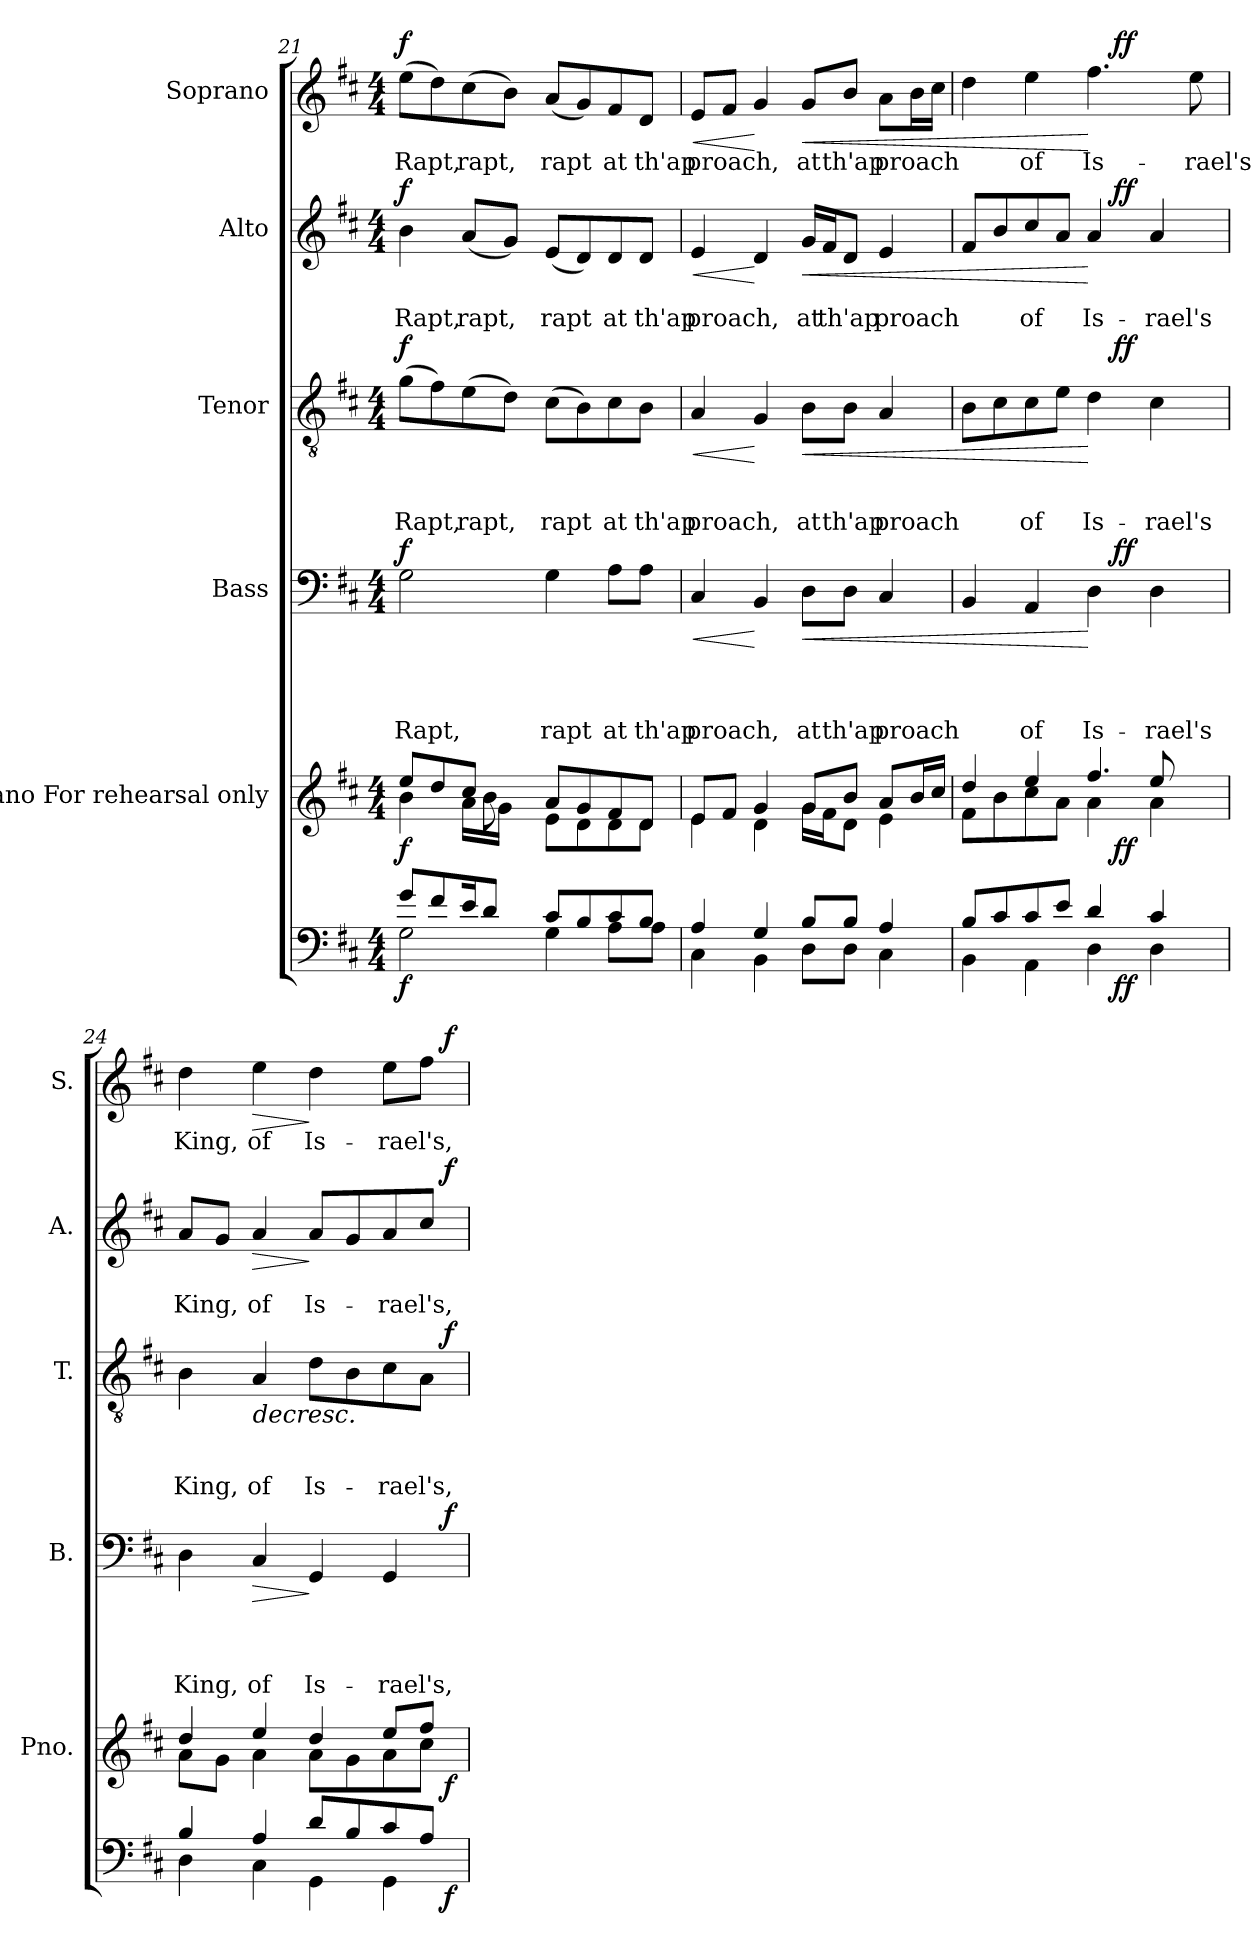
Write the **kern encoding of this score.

**kern	**dynam	**kern	**dynam	**kern	**text	**text	**text	**text	**dynam	**kern	**text	**text	**text	**dynam	**kern	**text	**text	**dynam	**kern	**text	**dynam
*part6	*part6	*part5	*part5	*part4	*part4	*part4	*part4	*part4	*part4	*part3	*part3	*part3	*part3	*part3	*part2	*part2	*part2	*part2	*part1	*part1	*part1
*staff6	*staff6	*staff5	*staff5	*staff4	*staff4	*staff4	*staff4	*staff4	*staff4	*staff3	*staff3	*staff3	*staff3	*staff3	*staff2	*staff2	*staff2	*staff2	*staff1	*staff1	*staff1
*	*	*I"Piano For rehearsal only	*	*I"Bass	*	*	*	*	*	*I"Tenor	*	*	*	*	*I"Alto	*	*	*	*I"Soprano	*	*
*	*	*I'Pno.	*	*I'B.	*	*	*	*	*	*I'T.	*	*	*	*	*I'A.	*	*	*	*I'S.	*	*
!!LO:PB:g=z
*clefF4	*	*clefG2	*	*clefF4	*	*	*	*	*	*clefGv2	*	*	*	*	*clefG2	*	*	*	*clefG2	*	*
*k[f#c#]	*	*k[f#c#]	*	*k[f#c#]	*	*	*	*	*	*k[f#c#]	*	*	*	*	*k[f#c#]	*	*	*	*k[f#c#]	*	*
*D:	*	*D:	*	*D:	*	*	*	*	*	*D:	*	*	*	*	*D:	*	*	*	*D:	*	*
*M4/4	*	*M4/4	*	*M4/4	*	*	*	*	*	*M4/4	*	*	*	*	*M4/4	*	*	*	*M4/4	*	*
=21	=21	=21	=21	=21	=21	=21	=21	=21	=21	=21	=21	=21	=21	=21	=21	=21	=21	=21	=21	=21	=21
*^	*	*^	*	*	*	*	*	*	*	*	*	*	*	*	*	*	*	*	*	*	*
*	*	*	*	*^	*	*	*	*	*	*	*	*	*	*	*	*	*	*	*	*	*	*	*
*	*	*	*	*	*^	*	*	*	*	*	*	*	*	*	*	*	*	*	*	*	*	*	*	*
!	!	!LO:DY:b	!	!	!	!	!LO:DY:b	!	!	!	!	!LO:LY:b	!LO:DY:b	!	!	!	!LO:LY:b	!LO:DY:b	!	!	!LO:LY:b	!LO:DY:b	!	!LO:LY:b	!LO:DY:b
8g/L	2G\	f	8ee/L	4ryy	4b\	2ryy	f	2G\	.	.	.	Rapt,	f	(>8g\L	.	.	Rapt,	f	4b\	.	Rapt,	f	(>8ee\L	Rapt,	f
8f#/	.	.	8dd/	.	.	.	.	.	.	.	.	.	.	8f#\)	.	.	.	.	.	.	.	.	8dd\)	.	.
!	!	!	!	!	!	!	!	!	!	!	!	!	!	!	!	!	!LO:LY:b	!	!	!	!LO:LY:b	!	!	!LO:LY:b	!
16e/k	.	.	8cc#/J	16ryy	16a\LL	.	.	.	.	.	.	.	.	(>8e\	.	.	rapt,	.	(<8a/L	.	rapt,	.	(>8cc#\	rapt,	.
8d/J	.	.	.	8b\	16g\JJ	.	.	.	.	.	.	.	.	.	.	.	.	.	.	.	.	.	.	.	.
.	.	.	2ryy	.	8ryy	.	.	.	.	.	.	.	.	8d\J)	.	.	.	.	8g/J)	.	.	.	8b\J)	.	.
16ryy	.	.	.	2ryy	.	.	.	.	.	.	.	.	.	.	.	.	.	.	.	.	.	.	.	.	.
!	!	!	!	!	!	!	!	!	!	!	!	!LO:LY:b	!	!	!	!	!LO:LY:b	!	!	!	!LO:LY:b	!	!	!LO:LY:b	!
8c#/L	4G\	.	.	.	8a/L	8e\L	.	4G\	.	.	.	rapt	.	(>8c#\L	.	.	rapt	.	(<8e/L	.	rapt	.	(<8a/L	rapt	.
8B/	.	.	.	.	8g/	8d\	.	.	.	.	.	.	.	8B\)	.	.	.	.	8d/)	.	.	.	8g/)	.	.
!	!	!	!	!	!	!	!	!	!	!	!	!LO:LY:b	!	!	!	!	!LO:LY:b	!	!	!	!LO:LY:b	!	!	!LO:LY:b	!
8c#/	8A\L	.	.	.	8f#/	8d\	.	8A\L	.	.	.	at	.	8c#\	.	.	at	.	8d/	.	at	.	8f#/	at	.
!	!	!	!	!	!	!	!	!	!	!	!	!LO:LY:b	!	!	!	!	!LO:LY:b	!	!	!	!LO:LY:b	!	!	!LO:LY:b	!
8B/J	8A\J	.	8ryy	.	8d/J	8d\J	.	8A\J	.	.	.	th'ap-	.	8B\J	.	.	th'ap-	.	8d/J	.	th'ap-	.	8d/J	th'ap-	.
.	.	.	.	16ryy	.	.	.	.	.	.	.	.	.	.	.	.	.	.	.	.	.	.	.	.	.
*	*	*	*	*v	*v	*v	*	*	*	*	*	*	*	*	*	*	*	*	*	*	*	*	*	*	*
=22	=22	=22	=22	=22	=22	=22	=22	=22	=22	=22	=22	=22	=22	=22	=22	=22	=22	=22	=22	=22	=22	=22	=22
!	!	!	!	!	!	!	!	!	!	!LO:LY:b	!LO:HP:b	!	!	!	!LO:LY:b	!LO:HP:b	!	!	!LO:LY:b	!LO:HP:b	!	!LO:LY:b	!LO:HP:b
4A/	4C#\	.	8e/L	4e\	.	4C#/	.	.	.	-proach,	<	4A/	.	.	-proach,	<	4e/	.	-proach,	<	8e/L	-proach,	<
.	.	.	8f#/J	.	.	.	.	.	.	.	.	.	.	.	.	.	.	.	.	.	8f#/J	.	.
4G/	4BB\	.	4g/	4d\	.	4BB/	.	.	.	.	[	4G/	.	.	.	[	4d/	.	.	[	4g/	.	[
!	!	!	!	!	!	!	!	!	!	!LO:LY:b	!LO:HP:b	!	!	!	!LO:LY:b	!LO:HP:b	!	!	!LO:LY:b	!LO:HP:b	!	!LO:LY:b	!LO:HP:b
8B/L	8D\L	.	8g/L	16g\LL	.	8D\L	.	.	.	at	<	8B\L	.	.	at	<	16g/LL	.	at	<	8g/L	at	<
!	!	!	!	!	!	!	!	!	!	!	!	!	!	!	!	!	!	!	!LO:LY:b	!	!	!	!
.	.	.	.	16f#\J	.	.	.	.	.	.	.	.	.	.	.	.	16f#/J	.	th'ap	.	.	.	.
!	!	!	!	!	!	!	!	!	!	!LO:LY:b	!	!	!	!	!LO:LY:b	!	!	!	!	!	!	!LO:LY:b	!
8B/J	8D\J	.	8b/J	8d\J	.	8D\J	.	.	.	th'ap-	.	8B\J	.	.	th'ap-	.	8d/J	.	.	.	8b/J	th'ap-	.
!	!	!	!	!	!	!	!	!	!	!LO:LY:b	!	!	!	!	!LO:LY:b	!	!	!	!LO:LY:b	!	!	!LO:LY:b	!
4A/	4C#\	.	8a/L	4e\	.	4C#/	.	.	.	-proach	.	4A/	.	.	-proach	.	4e/	.	proach	.	8a\L	-proach	.
.	.	.	16b/L	.	.	.	.	.	.	.	.	.	.	.	.	.	.	.	.	.	16b\L	.	.
.	.	.	16cc#/JJ	.	.	.	.	.	.	.	.	.	.	.	.	.	.	.	.	.	16cc#\JJ	.	.
=23	=23	=23	=23	=23	=23	=23	=23	=23	=23	=23	=23	=23	=23	=23	=23	=23	=23	=23	=23	=23	=23	=23	=23
*	*^	*	*^	*^	*	*^	*	*	*	*	*	*^	*	*	*	*	*^	*	*	*	*^	*	*
8B/L	4BB\	2ryy	.	2ryy	4dd/	8f#\L	2.ryy	.	4BB/	2ryy	.	.	.	.	.	8B\L	2ryy	.	.	.	.	8f#/L	2ryy	.	.	.	4dd\	2ryy	.	.
8c#/	.	.	.	.	.	8b\	.	.	.	.	.	.	.	.	.	8c#\	.	.	.	.	.	8b/	.	.	.	.	.	.	.	.
!	!	!	!	!	!	!	!	!	!	!	!	!	!	!LO:LY:b	!	!	!	!	!	!LO:LY:b	!	!	!	!	!LO:LY:b	!	!	!	!LO:LY:b	!
8c#/	4AA\	.	.	.	4ee/	8cc#\	.	.	4AA/	.	.	.	.	of	.	8c#\	.	.	.	of	.	8cc#/	.	.	of	.	4ee\	.	of	.
8e/J	.	.	.	.	.	8a\J	.	.	.	.	.	.	.	.	.	8e\J	.	.	.	.	.	8a/J	.	.	.	.	.	.	.	.
!	!	!	!	!	!	!	!	!	!	!	!	!	!	!LO:LY:b	!	!	!	!	!	!LO:LY:b	!	!	!	!	!LO:LY:b	!	!	!	!LO:LY:b	!
4d/	4D\	16.ryy	.	16.ryy	4.ff#/	4a\	.	.	4D\	16.ryy	.	.	.	Is-	[	4d\	16.ryy	.	.	Is-	[	4a/	16.ryy	.	Is-	[	4.ff#\	16.ryy	Is-	[
!	!	!	!LO:DY:b	!	!	!	!	!LO:DY:b	!	!	!	!	!	!	!LO:DY:b	!	!	!	!	!	!LO:DY:b	!	!	!	!	!LO:DY:b	!	!	!	!LO:DY:b
.	.	4ryy	ff	4ryy	.	.	.	ff	.	4ryy	.	.	.	.	ff	.	4ryy	.	.	.	ff	.	4ryy	.	.	ff	.	4ryy	.	ff
!	!	!	!	!	!	!	!	!	!	!	!	!	!	!LO:LY:b	!	!	!	!	!	!LO:LY:b	!	!	!	!	!LO:LY:b	!	!	!	!	!
4c#/	4D\	.	.	.	.	4a\	8ee/	.	4D\	.	.	.	.	-rael's	.	4c#\	.	.	.	-rael's	.	4a/	.	.	-rael's	.	.	.	.	.
.	.	8ryy	.	8ryy	.	.	.	.	.	8ryy	.	.	.	.	.	.	8ryy	.	.	.	.	.	8ryy	.	.	.	.	8ryy	.	.
!	!	!	!	!	!	!	!	!	!	!	!	!	!	!	!	!	!	!	!	!	!	!	!	!	!	!	!	!	!LO:LY:b	!
.	.	.	.	.	8ryy	.	8ryy	.	.	.	.	.	.	.	.	.	.	.	.	.	.	.	.	.	.	.	8ee\	.	-rael's	.
.	.	32ryy	.	32ryy	.	.	.	.	.	32ryy	.	.	.	.	.	.	32ryy	.	.	.	.	.	32ryy	.	.	.	.	32ryy	.	.
*	*	*	*	*	*v	*v	*v	*	*	*	*	*	*	*	*	*	*	*	*	*	*	*	*	*	*	*	*	*	*	*
!!LO:LB:g=z	!!
=24	=24	=24	=24	=24	=24	=24	=24	=24	=24	=24	=24	=24	=24	=24	=24	=24	=24	=24	=24	=24	=24	=24	=24	=24	=24	=24	=24	=24
!	!	!	!	!	!	!	!	!	!	!	!	!LO:LY:b	!	!	!	!	!	!LO:LY:b	!	!	!	!	!LO:LY:b	!	!	!	!LO:LY:b	!
*	*	*	*	*	*^	*	*	*	*	*	*	*	*	*	*	*	*	*	*	*	*	*	*	*	*	*	*	*
4B/	4D\	2...ryy	.	4dd/	8a\L	2...ryy	.	4D\	2...ryy	.	.	.	King,	.	4B\	2...ryy	.	.	King,	.	8a/L	2...ryy	.	King,	.	4dd\	2...ryy	King,	.
.	.	.	.	.	8g\J	.	.	.	.	.	.	.	.	.	.	.	.	.	.	.	8g/J	.	.	.	.	.	.	.	.
!	!	!	!	!	!	!	!	!	!	!	!	!	!LO:LY:b	!LO:HP:b	!	!	!	!	!LO:LY:b	!LO:HP:b	!	!	!	!LO:LY:b	!LO:HP:b	!	!	!LO:LY:b	!LO:HP:b
4A/	4C#\	.	.	4ee/	4a\	.	.	4C#/	.	.	.	.	of	>	4A/	.	.	.	of	>	4a/	.	.	of	>	4ee\	.	of	>
!	!	!	!	!	!	!	!	!	!	!	!	!	!LO:LY:b	!	!	!	!	!	!LO:LY:b	!	!	!	!	!LO:LY:b	!	!	!	!LO:LY:b	!
8d/L	4GG\	.	.	4dd/	8a\L	.	.	4GG/	.	.	.	.	Is-	]	8d\L	.	.	.	Is-	.	8a/L	.	.	Is-	]	4dd\	.	Is-	]
8B/	.	.	.	.	8g\	.	.	.	.	.	.	.	.	.	8B\	.	.	.	.	.	8g/	.	.	.	.	.	.	.	.
!	!	!	!	!	!	!	!	!	!	!	!	!	!LO:LY:b	!	!	!	!	!	!LO:LY:b	!	!	!	!	!LO:LY:b	!	!	!	!LO:LY:b	!
8c#/	4GG\	.	.	8ee/L	8a\	.	.	4GG/	.	.	.	.	-rael's,	.	8c#\	.	.	.	-rael's,	.	8a/	.	.	-rael's,	.	8ee\L	.	-rael's,	.
8A/J	.	.	.	8ff#/J	8cc#\J	.	.	.	.	.	.	.	.	.	8A\J	.	.	.	.	.	8cc#/J	.	.	.	.	8ff#\J	.	.	.
!	!	!	!LO:DY:b	!	!	!	!LO:DY:b	!	!	!	!	!	!	!LO:DY:b	!	!	!	!	!	!LO:DY:b	!	!	!	!	!LO:DY:b	!	!	!	!LO:DY:b
.	.	16ryy	f	.	.	16ryy	f	.	16ryy	.	.	.	.	f	.	16ryy	.	.	.	f	.	16ryy	.	.	f	.	16ryy	.	f
.	.	.	.	.	.	.	.	.	.	.	.	.	.	.	.	.	.	.	.	]	.	.	.	.	.	.	.	.	.
*v	*v	*v	*	*	*	*	*	*v	*v	*	*	*	*	*	*v	*v	*	*	*	*	*v	*v	*	*	*	*v	*v	*	*
*	*	*v	*v	*v	*	*	*	*	*	*	*	*	*	*	*	*	*	*	*	*	*	*	*
=	=	=	=	=	=	=	=	=	=	=	=	=	=	=	=	=	=	=	=	=	=
*-	*-	*-	*-	*-	*-	*-	*-	*-	*-	*-	*-	*-	*-	*-	*-	*-	*-	*-	*-	*-	*-
